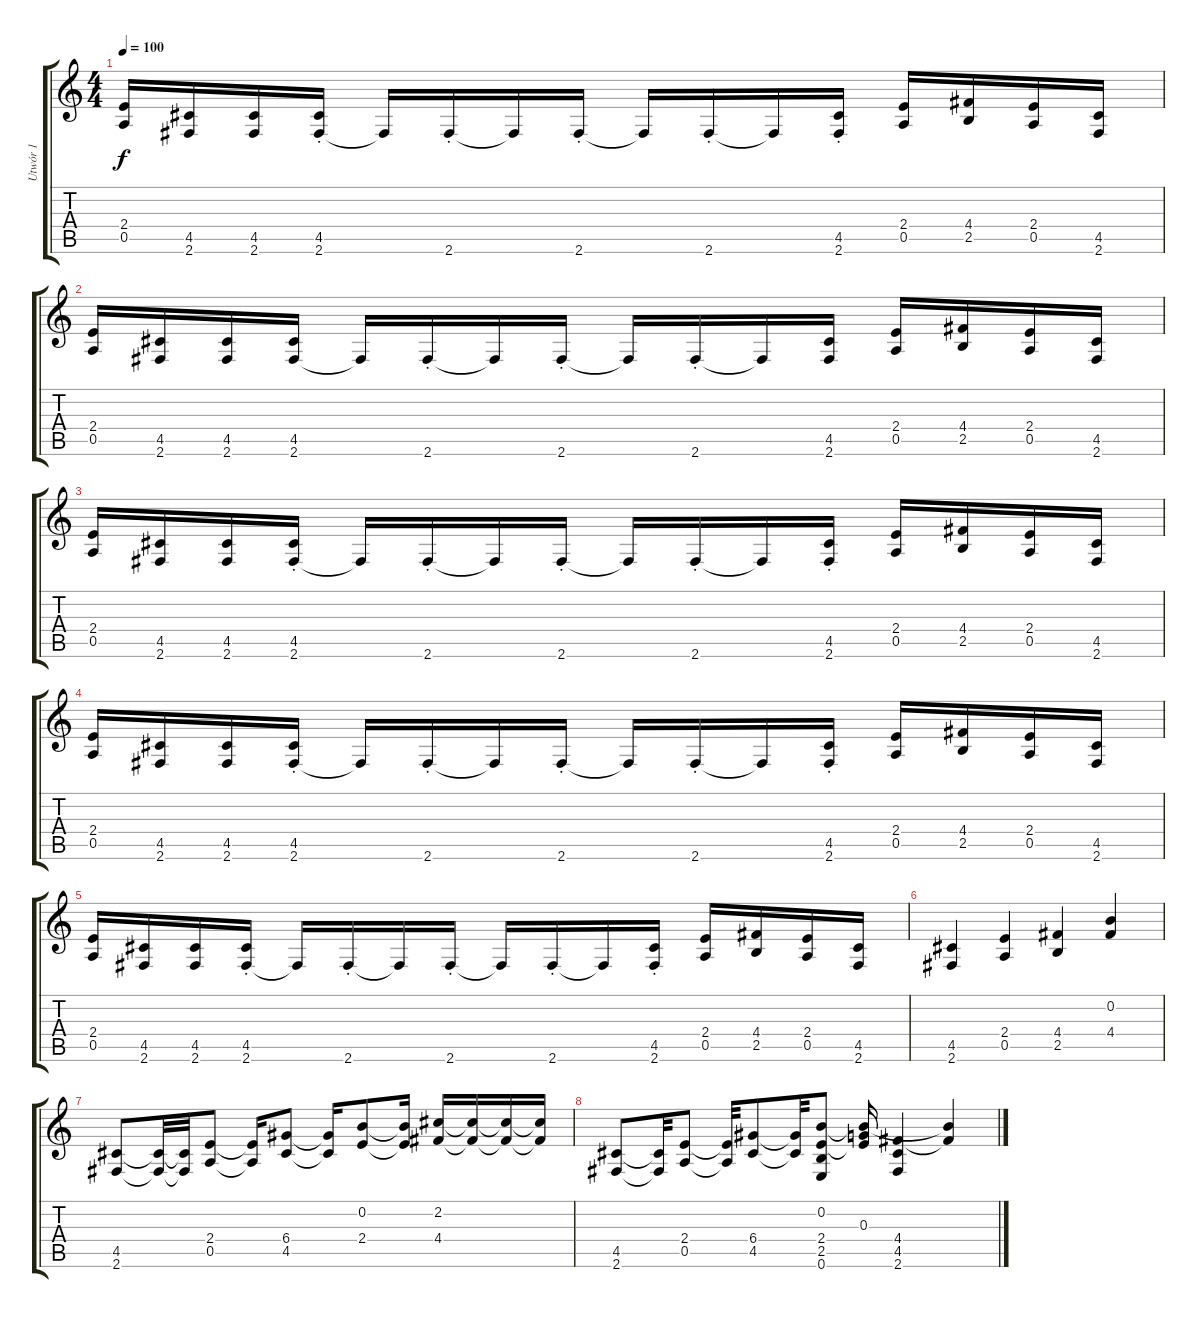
\track ("Utwór 1" "Utwór 1") {instrument distortionguitar}
\staff {score tabs}
\tuning (E4 B3 G3 D3 A2 E2) {hide}
\ts (4 4)
\tempo 100
\clef g2
\ks c
(2.4 0.5).16{dy f} (4.5 2.6).16 (4.5 2.6).16 (4.5{st} 2.6{st}).16 2.6{t}.16 2.6{st}.16 2.6{t}.16 2.6{st}.16 2.6{t}.16 2.6{st}.16 2.6{t}.16 (4.5{st} 2.6{st}).16 (2.4 0.5).16 (4.4 2.5).16 (2.4 0.5).16 (4.5 2.6).16 |
(2.4 0.5).16 (4.5 2.6).16 (4.5 2.6).16 (4.5 2.6).16 2.6{t}.16 2.6{st}.16 2.6{t}.16 2.6{st}.16 2.6{t}.16 2.6{st}.16 2.6{t}.16 (4.5 2.6).16 (2.4 0.5).16 (4.4 2.5).16 (2.4 0.5).16 (4.5 2.6).16 |
(2.4 0.5).16 (4.5 2.6).16 (4.5 2.6).16 (4.5{st} 2.6{st}).16 2.6{t}.16 2.6{st}.16 2.6{t}.16 2.6{st}.16 2.6{t}.16 2.6{st}.16 2.6{t}.16 (4.5{st} 2.6{st}).16 (2.4 0.5).16 (4.4 2.5).16 (2.4 0.5).16 (4.5 2.6).16 |
(2.4 0.5).16 (4.5 2.6).16 (4.5 2.6).16 (4.5{st} 2.6{st}).16 2.6{t}.16 2.6{st}.16 2.6{t}.16 2.6{st}.16 2.6{t}.16 2.6{st}.16 2.6{t}.16 (4.5{st} 2.6{st}).16 (2.4 0.5).16 (4.4 2.5).16 (2.4 0.5).16 (4.5 2.6).16 |
(2.4 0.5).16 (4.5 2.6).16 (4.5 2.6).16 (4.5{st} 2.6{st}).16 2.6{t}.16 2.6{st}.16 2.6{t}.16 2.6{st}.16 2.6{t}.16 2.6{st}.16 2.6{t}.16 (4.5{st} 2.6{st}).16 (2.4 0.5).16 (4.4 2.5).16 (2.4 0.5).16 (4.5 2.6).16 |
(4.5 2.6).4 (2.4 0.5).4 (4.4 2.5).4 (0.2 4.4).4 |
(4.5 2.6).8 (4.5{t} 2.6{t}).32 (4.5{t} 2.6{t}).32 (2.4 0.5).8 (2.4{t} 0.5{t}).16 (6.4 4.5).8 (6.4{t} 4.5{t}).16 (0.2 2.4).8 (0.2{t} 2.4{t}).16 (2.2 4.4).16 (2.2{t} 4.4{t}).16 (2.2{t} 4.4{t}).16 (2.2{t} 4.4{t}).16 |
(4.5 2.6).8 (4.5{t} 2.6{t}).32 (2.4 0.5).8 (2.4{t} 0.5{t}).32 (6.4 4.5).8 (6.4{t} 4.5{t}).32 (0.2 2.4 2.5 0.6).8 (0.2{t} 0.3 2.4{t}).16 (4.4 4.5 2.6).4 (0.2{t} 4.4{t}).4
